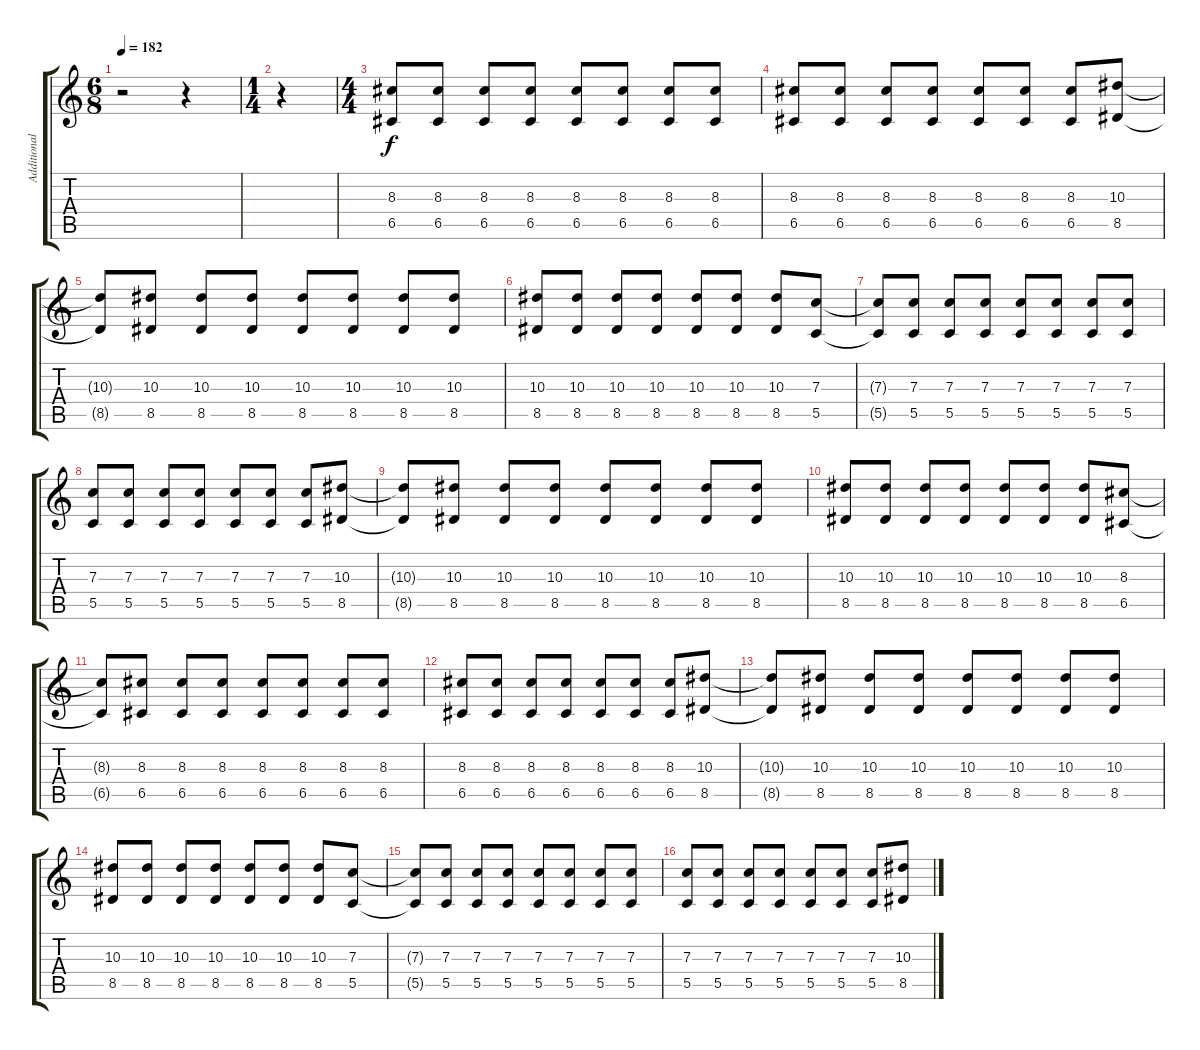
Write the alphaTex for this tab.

\track ("Additional Guitar 1" "Additional") {instrument overdrivenguitar}
\staff {score tabs}
\tuning (D4 A3 F3 C3 G2 C2) {hide}
\ts (6 8)
\tempo 182
\clef g2
\ks c
r.2{dy f} r.4 |
\ts (1 4)
r.4 |
\ts (4 4)
(8.3 6.5).8 (8.3 6.5).8 (8.3 6.5).8 (8.3 6.5).8 (8.3 6.5).8 (8.3 6.5).8 (8.3 6.5).8 (8.3 6.5).8 |
(8.3 6.5).8 (8.3 6.5).8 (8.3 6.5).8 (8.3 6.5).8 (8.3 6.5).8 (8.3 6.5).8 (8.3 6.5).8 (10.3 8.5).8 |
(10.3{t} 8.5{t}).8 (10.3 8.5).8 (10.3 8.5).8 (10.3 8.5).8 (10.3 8.5).8 (10.3 8.5).8 (10.3 8.5).8 (10.3 8.5).8 |
(10.3 8.5).8 (10.3 8.5).8 (10.3 8.5).8 (10.3 8.5).8 (10.3 8.5).8 (10.3 8.5).8 (10.3 8.5).8 (7.3 5.5).8 |
(7.3{t} 5.5{t}).8 (7.3 5.5).8 (7.3 5.5).8 (7.3 5.5).8 (7.3 5.5).8 (7.3 5.5).8 (7.3 5.5).8 (7.3 5.5).8 |
(7.3 5.5).8 (7.3 5.5).8 (7.3 5.5).8 (7.3 5.5).8 (7.3 5.5).8 (7.3 5.5).8 (7.3 5.5).8 (10.3 8.5).8 |
(10.3{t} 8.5{t}).8 (10.3 8.5).8 (10.3 8.5).8 (10.3 8.5).8 (10.3 8.5).8 (10.3 8.5).8 (10.3 8.5).8 (10.3 8.5).8 |
(10.3 8.5).8 (10.3 8.5).8 (10.3 8.5).8 (10.3 8.5).8 (10.3 8.5).8 (10.3 8.5).8 (10.3 8.5).8 (8.3 6.5).8 |
(8.3{t} 6.5{t}).8 (8.3 6.5).8 (8.3 6.5).8 (8.3 6.5).8 (8.3 6.5).8 (8.3 6.5).8 (8.3 6.5).8 (8.3 6.5).8 |
(8.3 6.5).8 (8.3 6.5).8 (8.3 6.5).8 (8.3 6.5).8 (8.3 6.5).8 (8.3 6.5).8 (8.3 6.5).8 (10.3 8.5).8 |
(10.3{t} 8.5{t}).8 (10.3 8.5).8 (10.3 8.5).8 (10.3 8.5).8 (10.3 8.5).8 (10.3 8.5).8 (10.3 8.5).8 (10.3 8.5).8 |
(10.3 8.5).8 (10.3 8.5).8 (10.3 8.5).8 (10.3 8.5).8 (10.3 8.5).8 (10.3 8.5).8 (10.3 8.5).8 (7.3 5.5).8 |
(7.3{t} 5.5{t}).8 (7.3 5.5).8 (7.3 5.5).8 (7.3 5.5).8 (7.3 5.5).8 (7.3 5.5).8 (7.3 5.5).8 (7.3 5.5).8 |
(7.3 5.5).8 (7.3 5.5).8 (7.3 5.5).8 (7.3 5.5).8 (7.3 5.5).8 (7.3 5.5).8 (7.3 5.5).8 (10.3 8.5).8
